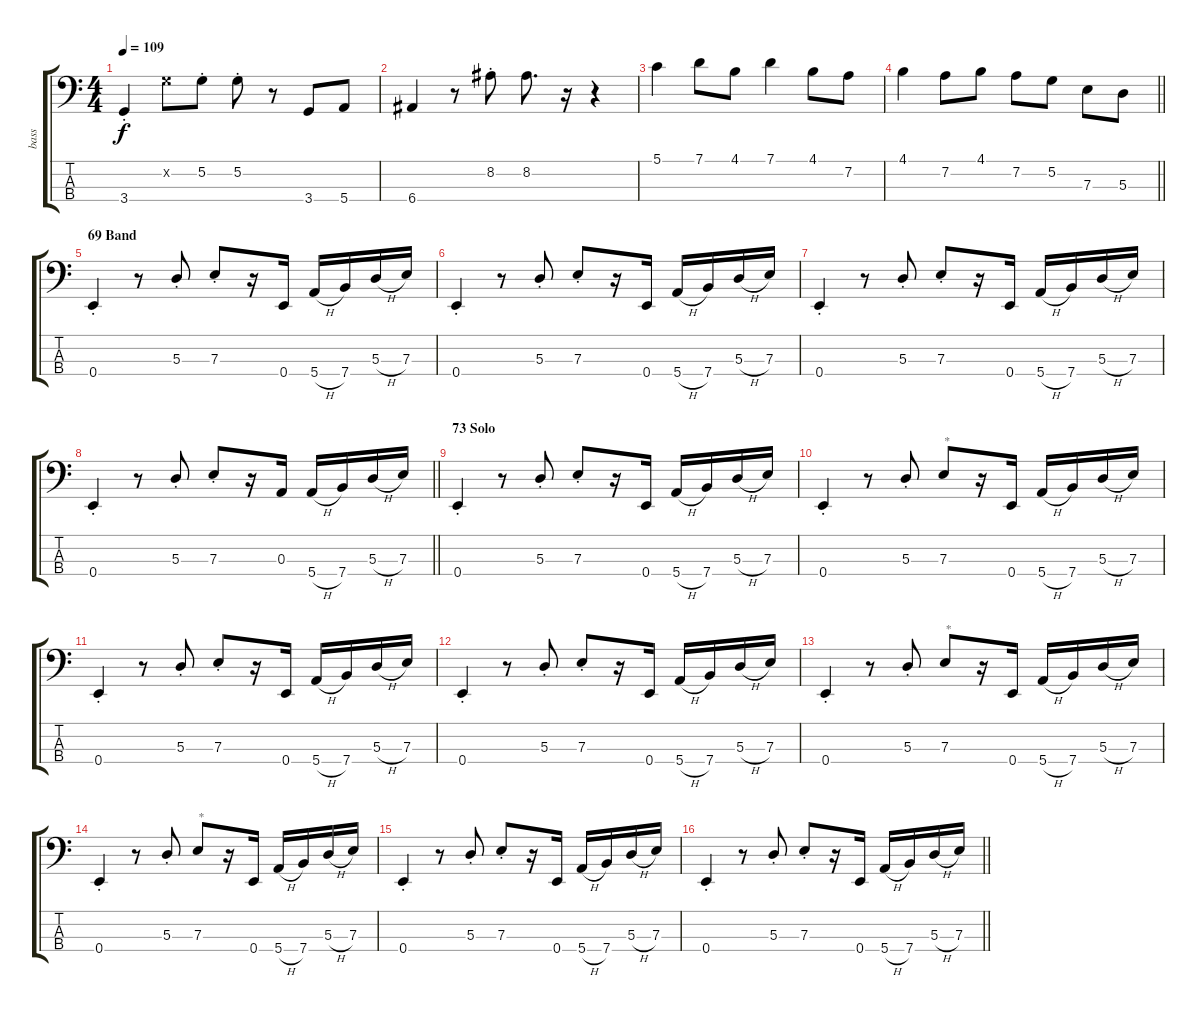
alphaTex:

\track ("bass" "bass") {instrument electricbassfinger}
\staff {score tabs}
\tuning (G2 D2 A1 E1) {hide}
\ts (4 4)
\tempo 109
\clef f4
\ks c
3.4{st}.4{dy f} 5.2{x}.8 5.2{st}.8 5.2{st}.8 r.8 3.4.8 5.4.8 |
6.4.4 r.8 8.2{st}.8 8.2.8{d} r.16 r.4 |
5.1.4 7.1.8 4.1.8 7.1.4 4.1.8 7.2.8 |
\barLineRight lightlight
4.1.4 7.2.8 4.1.8 7.2.8 5.2.8 7.3.8 5.3.8 |
\section ("" "69 Band")
0.4{st}.4{beam Up} r.8 5.3{st}.8{beam Up} 7.3{st}.8{beam Up} r.16 0.4.16{beam Up} 5.4{h}.16{beam Up} 7.4.16{beam Up} 5.3{h}.16{beam Up} 7.3.16{beam Up} |
0.4{st}.4{beam Up} r.8 5.3{st}.8{beam Up} 7.3{st}.8{beam Up} r.16 0.4.16{beam Up} 5.4{h}.16{beam Up} 7.4.16{beam Up} 5.3{h}.16{beam Up} 7.3.16{beam Up} |
0.4{st}.4{beam Up} r.8 5.3{st}.8{beam Up} 7.3{st}.8{beam Up} r.16 0.4.16{beam Up} 5.4{h}.16{beam Up} 7.4.16{beam Up} 5.3{h}.16{beam Up} 7.3.16{beam Up} |
\barLineRight lightlight
0.4{st}.4{beam Up} r.8 5.3{st}.8{beam Up} 7.3{st}.8{beam Up} r.16 0.3.16{beam Up} 5.4{h}.16{beam Up} 7.4.16{beam Up} 5.3{h}.16{beam Up} 7.3.16{beam Up} |
\section ("" "73 Solo")
0.4{st}.4{beam Up} r.8 5.3{st}.8{beam Up} 7.3{st}.8{beam Up} r.16 0.4.16{beam Up} 5.4{h}.16{beam Up} 7.4.16{beam Up} 5.3{h}.16{beam Up} 7.3.16{beam Up} |
0.4{st}.4{beam Up} r.8 5.3{st}.8{beam Up} 7.3.8{txt "*" beam Up} r.16 0.4.16{beam Up} 5.4{h}.16{beam Up} 7.4.16{beam Up} 5.3{h}.16{beam Up} 7.3.16{beam Up} |
0.4{st}.4{beam Up} r.8 5.3{st}.8{beam Up} 7.3{st}.8{beam Up} r.16 0.4.16{beam Up} 5.4{h}.16{beam Up} 7.4.16{beam Up} 5.3{h}.16{beam Up} 7.3.16{beam Up} |
0.4{st}.4{beam Up} r.8 5.3{st}.8{beam Up} 7.3{st}.8{beam Up} r.16 0.4.16{beam Up} 5.4{h}.16{beam Up} 7.4.16{beam Up} 5.3{h}.16{beam Up} 7.3.16{beam Up} |
0.4{st}.4{beam Up} r.8 5.3{st}.8{beam Up} 7.3.8{txt "*" beam Up} r.16 0.4.16{beam Up} 5.4{h}.16{beam Up} 7.4.16{beam Up} 5.3{h}.16{beam Up} 7.3.16{beam Up} |
0.4{st}.4{beam Up} r.8 5.3{st}.8{beam Up} 7.3.8{txt "*" beam Up} r.16 0.4.16{beam Up} 5.4{h}.16{beam Up} 7.4.16{beam Up} 5.3{h}.16{beam Up} 7.3.16{beam Up} |
0.4{st}.4{beam Up} r.8 5.3{st}.8{beam Up} 7.3{st}.8{beam Up} r.16 0.4.16{beam Up} 5.4{h}.16{beam Up} 7.4.16{beam Up} 5.3{h}.16{beam Up} 7.3.16{beam Up} |
\barLineRight lightlight
0.4{st}.4{beam Up} r.8 5.3{st}.8{beam Up} 7.3{st}.8{beam Up} r.16 0.4.16{beam Up} 5.4{h}.16{beam Up} 7.4.16{beam Up} 5.3{h}.16{beam Up} 7.3.16{beam Up}
